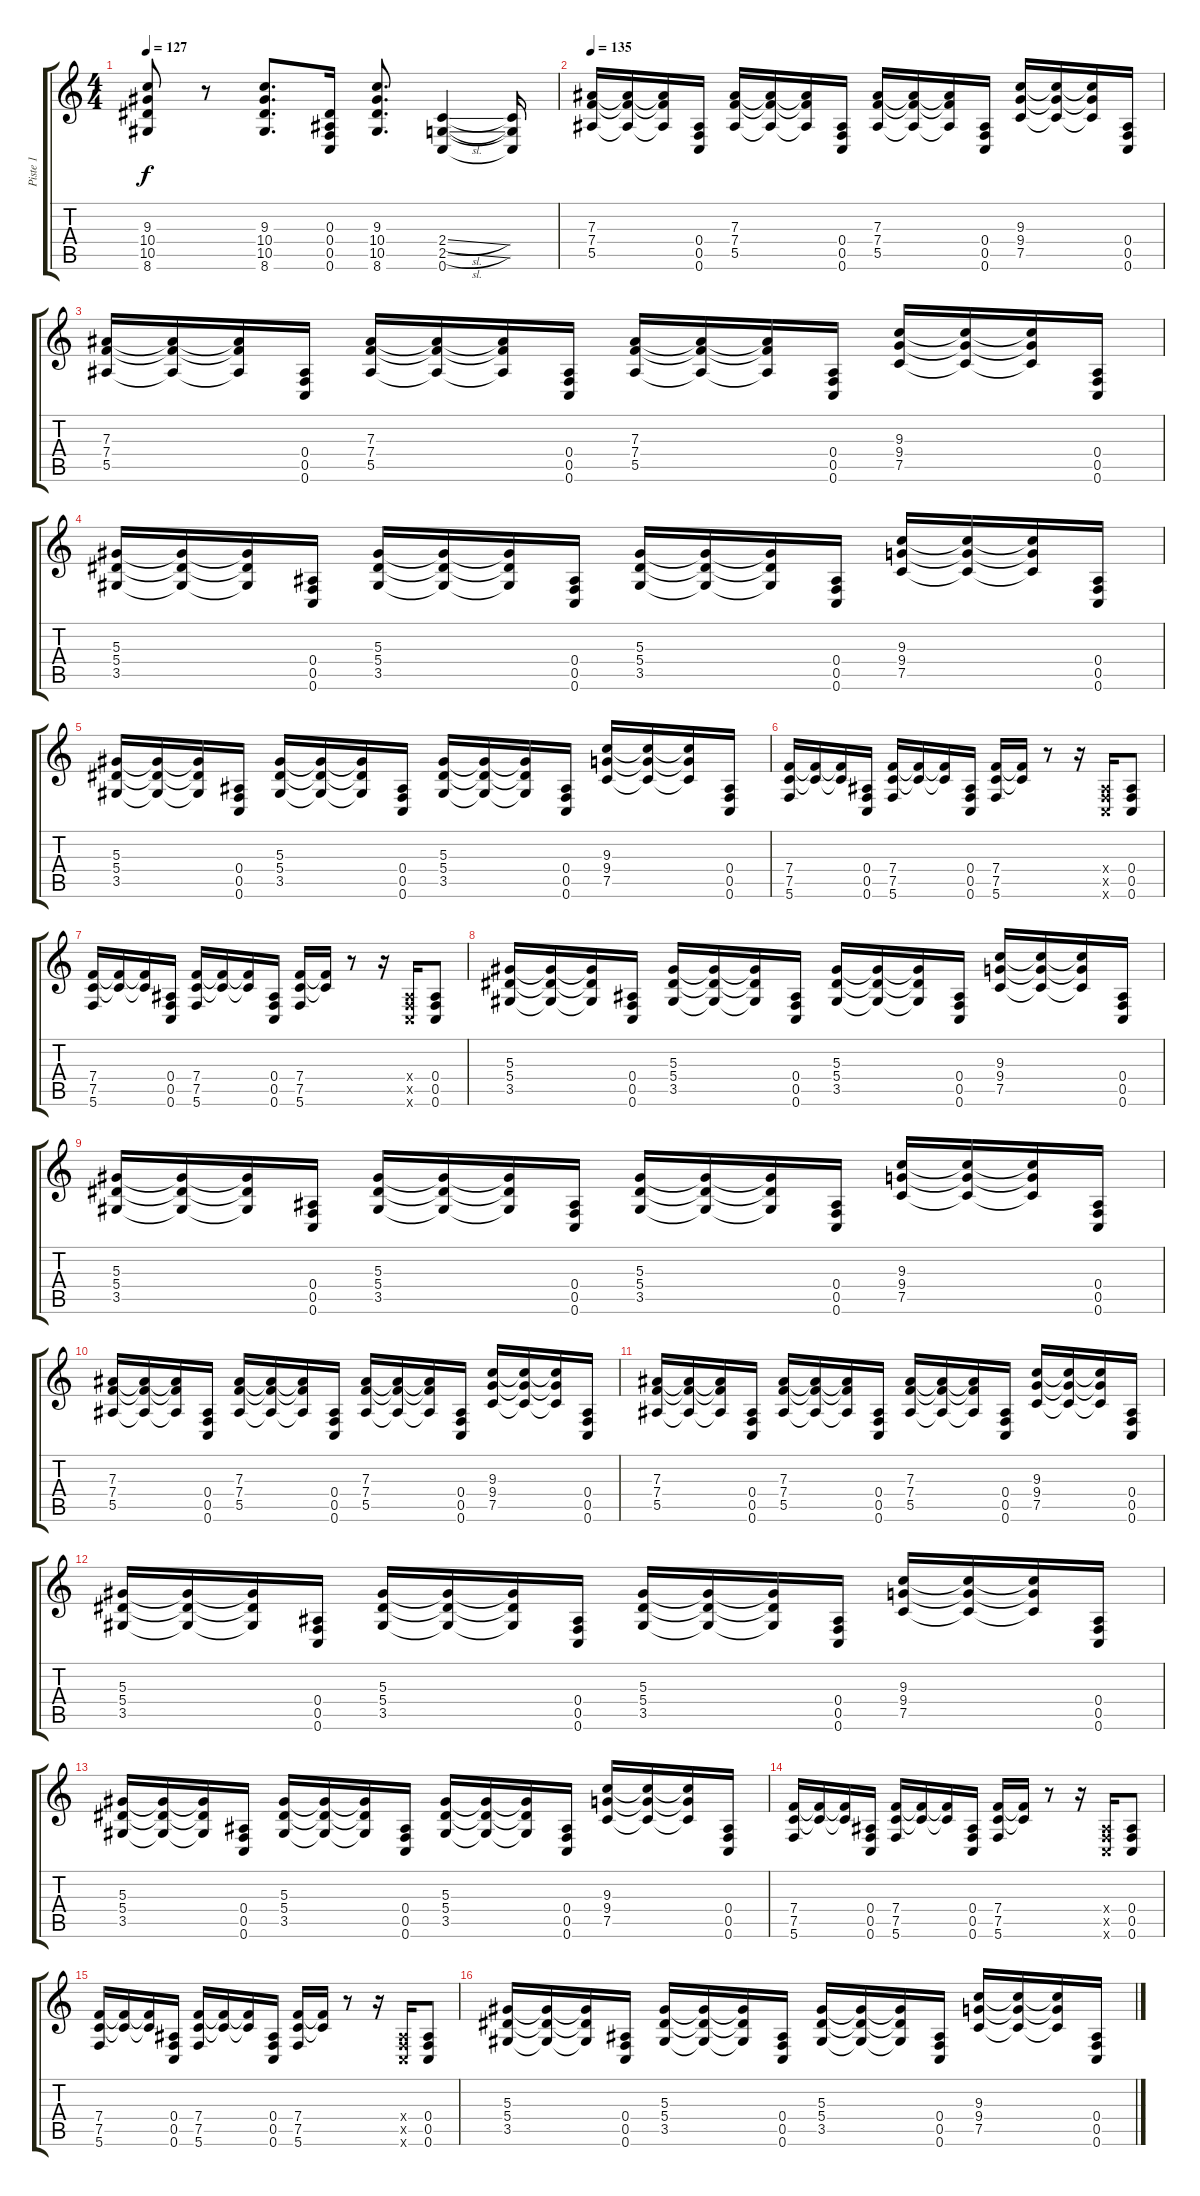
\track ("Piste 1" "Piste 1") {instrument distortionguitar}
\staff {score tabs}
\tuning (C4 G3 Eb3 Bb2 F2 C2) {hide}
\ts (4 4)
\tempo 127
\clef g2
\ks c
(9.3 10.4 10.5 8.6).8{dy f} r.8 (9.3 10.4 10.5 8.6).8{d} (0.3 0.4 0.5 0.6).16 (9.3 10.4 10.5 8.6).8{d} (2.4{sl} 2.5{sl} 0.6).4 (2.4{t} 2.5{t} 0.6{t}).16 |
\tempo 135
(7.3 7.4 5.5).16 (7.3{t} 7.4{t} 5.5{t}).16 (7.3{t} 7.4{t} 5.5{t}).16 (0.4 0.5 0.6).16 (7.3 7.4 5.5).16 (7.3{t} 7.4{t} 5.5{t}).16 (7.3{t} 7.4{t} 5.5{t}).16 (0.4 0.5 0.6).16 (7.3 7.4 5.5).16 (7.3{t} 7.4{t} 5.5{t}).16 (7.3{t} 7.4{t} 5.5{t}).16 (0.4 0.5 0.6).16 (9.3 9.4 7.5).16 (9.3{t} 9.4{t} 7.5{t}).16 (9.3{t} 9.4{t} 7.5{t}).16 (0.4 0.5 0.6).16 |
(7.3 7.4 5.5).16 (7.3{t} 7.4{t} 5.5{t}).16 (7.3{t} 7.4{t} 5.5{t}).16 (0.4 0.5 0.6).16 (7.3 7.4 5.5).16 (7.3{t} 7.4{t} 5.5{t}).16 (7.3{t} 7.4{t} 5.5{t}).16 (0.4 0.5 0.6).16 (7.3 7.4 5.5).16 (7.3{t} 7.4{t} 5.5{t}).16 (7.3{t} 7.4{t} 5.5{t}).16 (0.4 0.5 0.6).16 (9.3 9.4 7.5).16 (9.3{t} 9.4{t} 7.5{t}).16 (9.3{t} 9.4{t} 7.5{t}).16 (0.4 0.5 0.6).16 |
(5.3 5.4 3.5).16 (5.3{t} 5.4{t} 3.5{t}).16 (5.3{t} 5.4{t} 3.5{t}).16 (0.4 0.5 0.6).16 (5.3 5.4 3.5).16 (5.3{t} 5.4{t} 3.5{t}).16 (5.3{t} 5.4{t} 3.5{t}).16 (0.4 0.5 0.6).16 (5.3 5.4 3.5).16 (5.3{t} 5.4{t} 3.5{t}).16 (5.3{t} 5.4{t} 3.5{t}).16 (0.4 0.5 0.6).16 (9.3 9.4 7.5).16 (9.3{t} 9.4{t} 7.5{t}).16 (9.3{t} 9.4{t} 7.5{t}).16 (0.4 0.5 0.6).16 |
(5.3 5.4 3.5).16 (5.3{t} 5.4{t} 3.5{t}).16 (5.3{t} 5.4{t} 3.5{t}).16 (0.4 0.5 0.6).16 (5.3 5.4 3.5).16 (5.3{t} 5.4{t} 3.5{t}).16 (5.3{t} 5.4{t} 3.5{t}).16 (0.4 0.5 0.6).16 (5.3 5.4 3.5).16 (5.3{t} 5.4{t} 3.5{t}).16 (5.3{t} 5.4{t} 3.5{t}).16 (0.4 0.5 0.6).16 (9.3 9.4 7.5).16 (9.3{t} 9.4{t} 7.5{t}).16 (9.3{t} 9.4{t} 7.5{t}).16 (0.4 0.5 0.6).16 |
(7.4 7.5 5.6).16 (7.4{t} 7.5{t}).16 (7.4{t} 7.5{t}).16 (0.4 0.5 0.6).16 (7.4 7.5 5.6).16 (7.4{t} 7.5{t}).16 (7.4{t} 7.5{t}).16 (0.4 0.5 0.6).16 (7.4 7.5 5.6).16 (7.4{t} 7.5{t}).16 r.8 r.16 (0.4{x} 0.5{x} 0.6{x}).16 (0.4 0.5 0.6).8 |
(7.4 7.5 5.6).16 (7.4{t} 7.5{t}).16 (7.4{t} 7.5{t}).16 (0.4 0.5 0.6).16 (7.4 7.5 5.6).16 (7.4{t} 7.5{t}).16 (7.4{t} 7.5{t}).16 (0.4 0.5 0.6).16 (7.4 7.5 5.6).16 (7.4{t} 7.5{t}).16 r.8 r.16 (0.4{x} 0.5{x} 0.6{x}).16 (0.4 0.5 0.6).8 |
(5.3 5.4 3.5).16 (5.3{t} 5.4{t} 3.5{t}).16 (5.3{t} 5.4{t} 3.5{t}).16 (0.4 0.5 0.6).16 (5.3 5.4 3.5).16 (5.3{t} 5.4{t} 3.5{t}).16 (5.3{t} 5.4{t} 3.5{t}).16 (0.4 0.5 0.6).16 (5.3 5.4 3.5).16 (5.3{t} 5.4{t} 3.5{t}).16 (5.3{t} 5.4{t} 3.5{t}).16 (0.4 0.5 0.6).16 (9.3 9.4 7.5).16 (9.3{t} 9.4{t} 7.5{t}).16 (9.3{t} 9.4{t} 7.5{t}).16 (0.4 0.5 0.6).16 |
(5.3 5.4 3.5).16 (5.3{t} 5.4{t} 3.5{t}).16 (5.3{t} 5.4{t} 3.5{t}).16 (0.4 0.5 0.6).16 (5.3 5.4 3.5).16 (5.3{t} 5.4{t} 3.5{t}).16 (5.3{t} 5.4{t} 3.5{t}).16 (0.4 0.5 0.6).16 (5.3 5.4 3.5).16 (5.3{t} 5.4{t} 3.5{t}).16 (5.3{t} 5.4{t} 3.5{t}).16 (0.4 0.5 0.6).16 (9.3 9.4 7.5).16 (9.3{t} 9.4{t} 7.5{t}).16 (9.3{t} 9.4{t} 7.5{t}).16 (0.4 0.5 0.6).16 |
(7.3 7.4 5.5).16 (7.3{t} 7.4{t} 5.5{t}).16 (7.3{t} 7.4{t} 5.5{t}).16 (0.4 0.5 0.6).16 (7.3 7.4 5.5).16 (7.3{t} 7.4{t} 5.5{t}).16 (7.3{t} 7.4{t} 5.5{t}).16 (0.4 0.5 0.6).16 (7.3 7.4 5.5).16 (7.3{t} 7.4{t} 5.5{t}).16 (7.3{t} 7.4{t} 5.5{t}).16 (0.4 0.5 0.6).16 (9.3 9.4 7.5).16 (9.3{t} 9.4{t} 7.5{t}).16 (9.3{t} 9.4{t} 7.5{t}).16 (0.4 0.5 0.6).16 |
(7.3 7.4 5.5).16 (7.3{t} 7.4{t} 5.5{t}).16 (7.3{t} 7.4{t} 5.5{t}).16 (0.4 0.5 0.6).16 (7.3 7.4 5.5).16 (7.3{t} 7.4{t} 5.5{t}).16 (7.3{t} 7.4{t} 5.5{t}).16 (0.4 0.5 0.6).16 (7.3 7.4 5.5).16 (7.3{t} 7.4{t} 5.5{t}).16 (7.3{t} 7.4{t} 5.5{t}).16 (0.4 0.5 0.6).16 (9.3 9.4 7.5).16 (9.3{t} 9.4{t} 7.5{t}).16 (9.3{t} 9.4{t} 7.5{t}).16 (0.4 0.5 0.6).16 |
(5.3 5.4 3.5).16 (5.3{t} 5.4{t} 3.5{t}).16 (5.3{t} 5.4{t} 3.5{t}).16 (0.4 0.5 0.6).16 (5.3 5.4 3.5).16 (5.3{t} 5.4{t} 3.5{t}).16 (5.3{t} 5.4{t} 3.5{t}).16 (0.4 0.5 0.6).16 (5.3 5.4 3.5).16 (5.3{t} 5.4{t} 3.5{t}).16 (5.3{t} 5.4{t} 3.5{t}).16 (0.4 0.5 0.6).16 (9.3 9.4 7.5).16 (9.3{t} 9.4{t} 7.5{t}).16 (9.3{t} 9.4{t} 7.5{t}).16 (0.4 0.5 0.6).16 |
(5.3 5.4 3.5).16 (5.3{t} 5.4{t} 3.5{t}).16 (5.3{t} 5.4{t} 3.5{t}).16 (0.4 0.5 0.6).16 (5.3 5.4 3.5).16 (5.3{t} 5.4{t} 3.5{t}).16 (5.3{t} 5.4{t} 3.5{t}).16 (0.4 0.5 0.6).16 (5.3 5.4 3.5).16 (5.3{t} 5.4{t} 3.5{t}).16 (5.3{t} 5.4{t} 3.5{t}).16 (0.4 0.5 0.6).16 (9.3 9.4 7.5).16 (9.3{t} 9.4{t} 7.5{t}).16 (9.3{t} 9.4{t} 7.5{t}).16 (0.4 0.5 0.6).16 |
(7.4 7.5 5.6).16 (7.4{t} 7.5{t}).16 (7.4{t} 7.5{t}).16 (0.4 0.5 0.6).16 (7.4 7.5 5.6).16 (7.4{t} 7.5{t}).16 (7.4{t} 7.5{t}).16 (0.4 0.5 0.6).16 (7.4 7.5 5.6).16 (7.4{t} 7.5{t}).16 r.8 r.16 (0.4{x} 0.5{x} 0.6{x}).16 (0.4 0.5 0.6).8 |
(7.4 7.5 5.6).16 (7.4{t} 7.5{t}).16 (7.4{t} 7.5{t}).16 (0.4 0.5 0.6).16 (7.4 7.5 5.6).16 (7.4{t} 7.5{t}).16 (7.4{t} 7.5{t}).16 (0.4 0.5 0.6).16 (7.4 7.5 5.6).16 (7.4{t} 7.5{t}).16 r.8 r.16 (0.4{x} 0.5{x} 0.6{x}).16 (0.4 0.5 0.6).8 |
(5.3 5.4 3.5).16 (5.3{t} 5.4{t} 3.5{t}).16 (5.3{t} 5.4{t} 3.5{t}).16 (0.4 0.5 0.6).16 (5.3 5.4 3.5).16 (5.3{t} 5.4{t} 3.5{t}).16 (5.3{t} 5.4{t} 3.5{t}).16 (0.4 0.5 0.6).16 (5.3 5.4 3.5).16 (5.3{t} 5.4{t} 3.5{t}).16 (5.3{t} 5.4{t} 3.5{t}).16 (0.4 0.5 0.6).16 (9.3 9.4 7.5).16 (9.3{t} 9.4{t} 7.5{t}).16 (9.3{t} 9.4{t} 7.5{t}).16 (0.4 0.5 0.6).16
